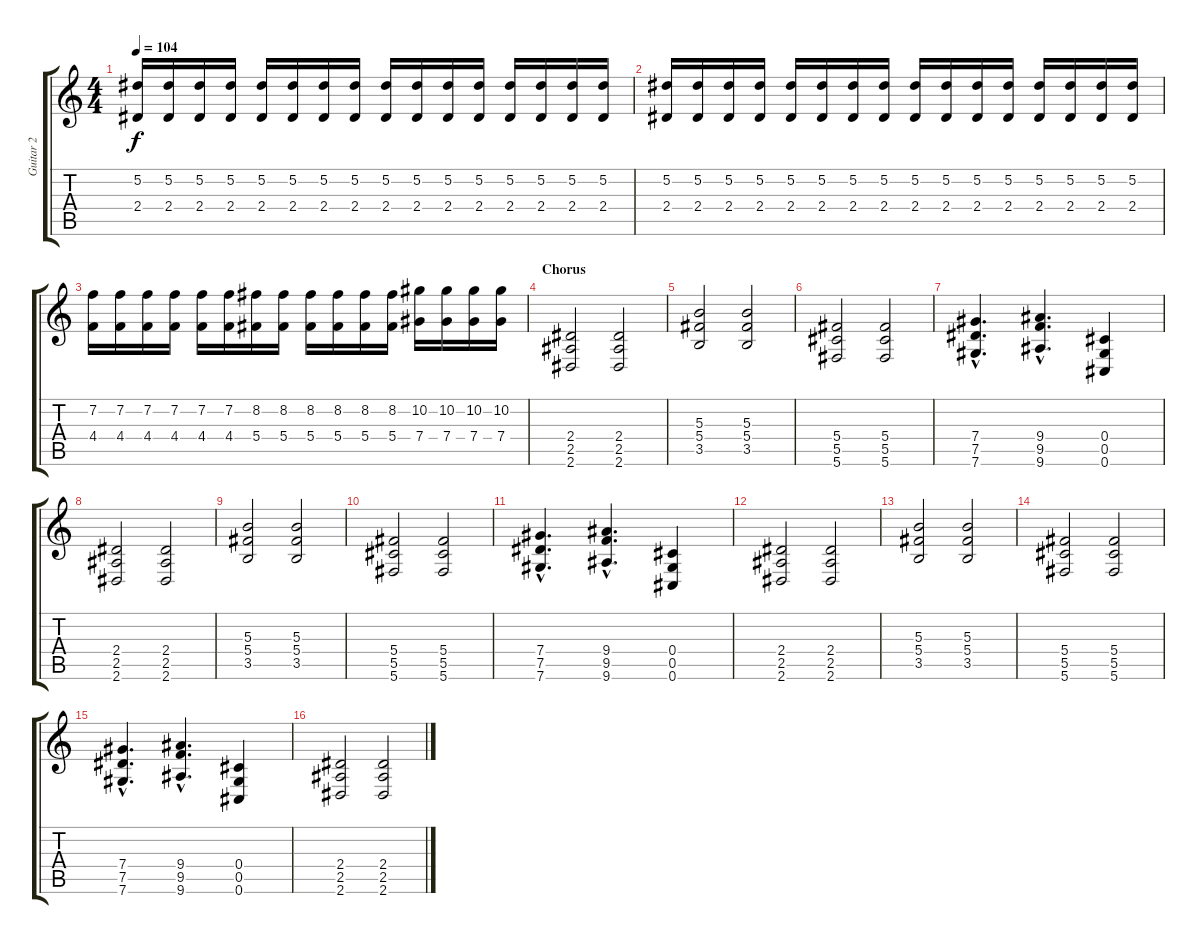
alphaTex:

\track ("Guitar 2" "Guitar 2") {instrument distortionguitar}
\staff {score tabs}
\tuning (Eb4 Bb3 Gb3 Db3 Ab2 Db2) {hide}
\ts (4 4)
\tempo 104
\clef g2
\ks c
(5.2 2.4).16{dy f} (5.2 2.4).16 (5.2 2.4).16 (5.2 2.4).16 (5.2 2.4).16 (5.2 2.4).16 (5.2 2.4).16 (5.2 2.4).16 (5.2 2.4).16 (5.2 2.4).16 (5.2 2.4).16 (5.2 2.4).16 (5.2 2.4).16 (5.2 2.4).16 (5.2 2.4).16 (5.2 2.4).16 |
(5.2 2.4).16 (5.2 2.4).16 (5.2 2.4).16 (5.2 2.4).16 (5.2 2.4).16 (5.2 2.4).16 (5.2 2.4).16 (5.2 2.4).16 (5.2 2.4).16 (5.2 2.4).16 (5.2 2.4).16 (5.2 2.4).16 (5.2 2.4).16 (5.2 2.4).16 (5.2 2.4).16 (5.2 2.4).16 |
(7.2 4.4).16 (7.2 4.4).16 (7.2 4.4).16 (7.2 4.4).16 (7.2 4.4).16 (7.2 4.4).16 (8.2 5.4).16 (8.2 5.4).16 (8.2 5.4).16 (8.2 5.4).16 (8.2 5.4).16 (8.2 5.4).16 (10.2 7.4).16 (10.2 7.4).16 (10.2 7.4).16 (10.2 7.4).16 |
\section ("" "Chorus")
(2.4 2.5 2.6).2 (2.4 2.5 2.6).2 |
(5.3 5.4 3.5).2 (5.3 5.4 3.5).2 |
(5.4 5.5 5.6).2 (5.4 5.5 5.6).2 |
(7.4{hac} 7.5{hac} 7.6{hac}).4{d} (9.4{hac} 9.5{hac} 9.6{hac}).4{d} (0.4 0.5 0.6).4 |
(2.4 2.5 2.6).2 (2.4 2.5 2.6).2 |
(5.3 5.4 3.5).2 (5.3 5.4 3.5).2 |
(5.4 5.5 5.6).2 (5.4 5.5 5.6).2 |
(7.4{hac} 7.5{hac} 7.6{hac}).4{d} (9.4{hac} 9.5{hac} 9.6{hac}).4{d} (0.4 0.5 0.6).4 |
(2.4 2.5 2.6).2 (2.4 2.5 2.6).2 |
(5.3 5.4 3.5).2 (5.3 5.4 3.5).2 |
(5.4 5.5 5.6).2 (5.4 5.5 5.6).2 |
(7.4{hac} 7.5{hac} 7.6{hac}).4{d} (9.4{hac} 9.5{hac} 9.6{hac}).4{d} (0.4 0.5 0.6).4 |
(2.4 2.5 2.6).2 (2.4 2.5 2.6).2
